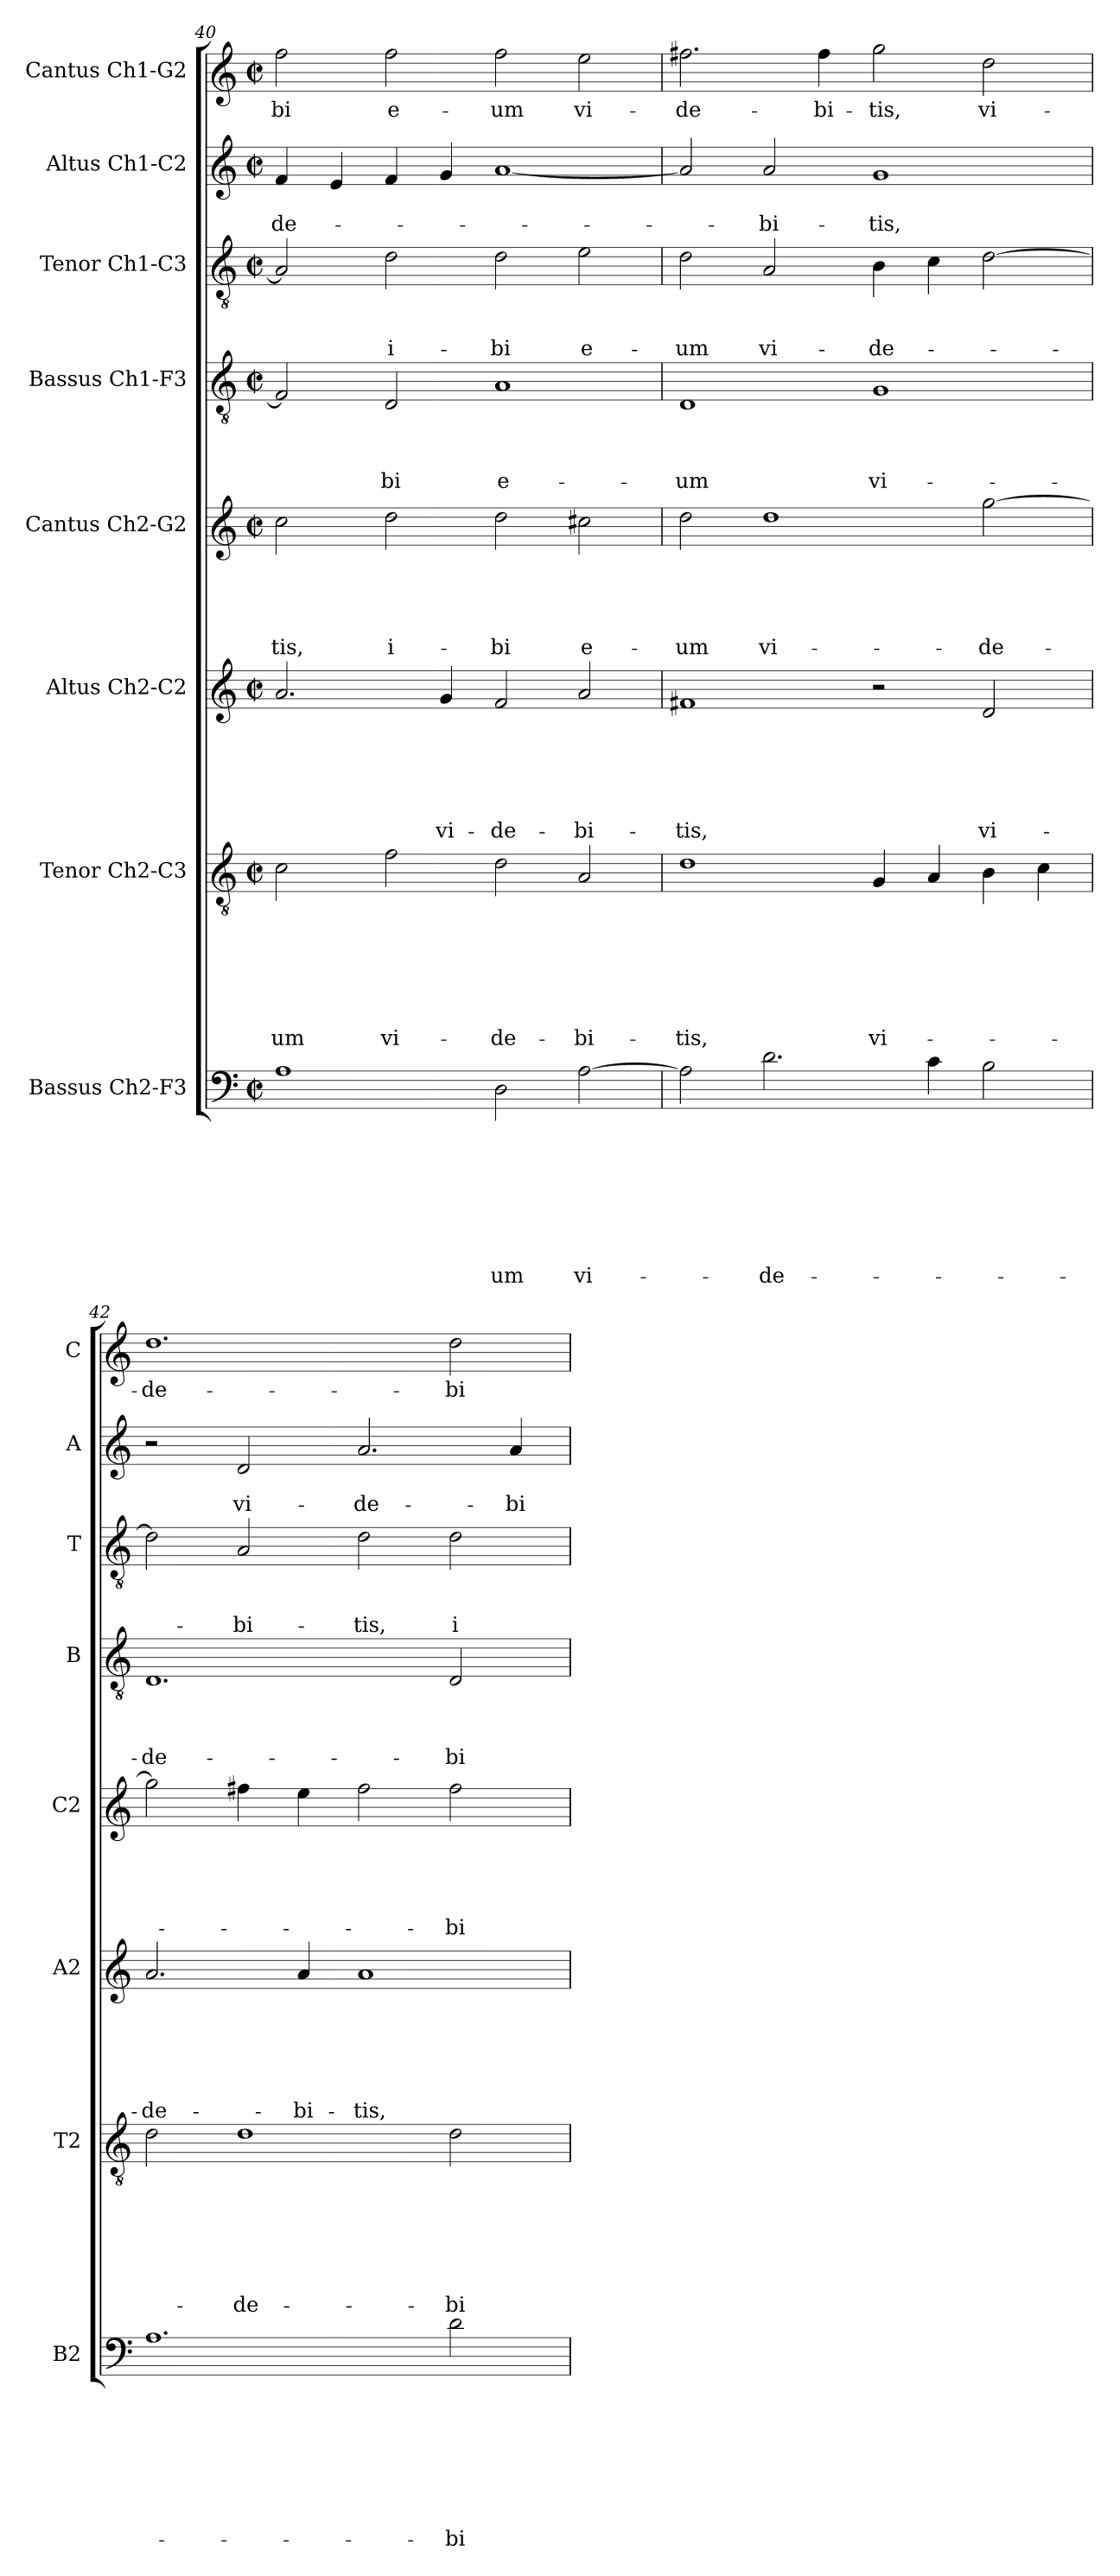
**kern	**text	**text	**text	**text	**text	**text	**text	**text	**kern	**text	**text	**text	**text	**text	**text	**text	**kern	**text	**text	**text	**text	**text	**text	**kern	**text	**text	**text	**text	**text	**kern	**text	**text	**text	**text	**kern	**text	**text	**text	**kern	**text	**text	**kern	**text
*part8	*part8	*part8	*part8	*part8	*part8	*part8	*part8	*part8	*part7	*part7	*part7	*part7	*part7	*part7	*part7	*part7	*part6	*part6	*part6	*part6	*part6	*part6	*part6	*part5	*part5	*part5	*part5	*part5	*part5	*part4	*part4	*part4	*part4	*part4	*part3	*part3	*part3	*part3	*part2	*part2	*part2	*part1	*part1
*staff8	*staff8	*staff8	*staff8	*staff8	*staff8	*staff8	*staff8	*staff8	*staff7	*staff7	*staff7	*staff7	*staff7	*staff7	*staff7	*staff7	*staff6	*staff6	*staff6	*staff6	*staff6	*staff6	*staff6	*staff5	*staff5	*staff5	*staff5	*staff5	*staff5	*staff4	*staff4	*staff4	*staff4	*staff4	*staff3	*staff3	*staff3	*staff3	*staff2	*staff2	*staff2	*staff1	*staff1
*I"Bassus Ch2-F3	*	*	*	*	*	*	*	*	*I"Tenor Ch2-C3	*	*	*	*	*	*	*	*I"Altus Ch2-C2	*	*	*	*	*	*	*I"Cantus Ch2-G2	*	*	*	*	*	*I"Bassus Ch1-F3	*	*	*	*	*I"Tenor Ch1-C3	*	*	*	*I"Altus Ch1-C2	*	*	*I"Cantus Ch1-G2	*
*I'B2	*	*	*	*	*	*	*	*	*I'T2	*	*	*	*	*	*	*	*I'A2	*	*	*	*	*	*	*I'C2	*	*	*	*	*	*I'B	*	*	*	*	*I'T	*	*	*	*I'A	*	*	*I'C	*
*clefF4	*	*	*	*	*	*	*	*	*clefGv2	*	*	*	*	*	*	*	*clefG2	*	*	*	*	*	*	*clefG2	*	*	*	*	*	*clefGv2	*	*	*	*	*clefGv2	*	*	*	*clefG2	*	*	*clefG2	*
*k[]	*	*	*	*	*	*	*	*	*k[]	*	*	*	*	*	*	*	*k[]	*	*	*	*	*	*	*k[]	*	*	*	*	*	*k[]	*	*	*	*	*k[]	*	*	*	*k[]	*	*	*k[]	*
*C:	*	*	*	*	*	*	*	*	*C:	*	*	*	*	*	*	*	*C:	*	*	*	*	*	*	*C:	*	*	*	*	*	*C:	*	*	*	*	*C:	*	*	*	*C:	*	*	*C:	*
*M2/2	*	*	*	*	*	*	*	*	*M2/2	*	*	*	*	*	*	*	*M2/2	*	*	*	*	*	*	*M2/2	*	*	*	*	*	*M2/2	*	*	*	*	*M2/2	*	*	*	*M2/2	*	*	*M2/2	*
*met(c|)	*	*	*	*	*	*	*	*	*met(c|)	*	*	*	*	*	*	*	*met(c|)	*	*	*	*	*	*	*met(c|)	*	*	*	*	*	*met(c|)	*	*	*	*	*met(c|)	*	*	*	*met(c|)	*	*	*met(c|)	*
=40	=40	=40	=40	=40	=40	=40	=40	=40	=40	=40	=40	=40	=40	=40	=40	=40	=40	=40	=40	=40	=40	=40	=40	=40	=40	=40	=40	=40	=40	=40	=40	=40	=40	=40	=40	=40	=40	=40	=40	=40	=40	=40	=40
!	!	!	!	!	!	!	!	!	!	!	!	!	!	!	!	!LO:LY:b	!	!	!	!	!	!	!	!	!	!	!	!	!LO:LY:b	!	!	!	!	!	!	!	!	!	!	!	!LO:LY:b	!	!LO:LY:b
1A	.	.	.	.	.	.	.	.	2c\	.	.	.	.	.	.	-um	2.a/	.	.	.	.	.	.	2cc\	.	.	.	.	-tis,	2F/]	.	.	.	.	2A/]	.	.	.	4f/	.	-de-	2ff\	-bi
.	.	.	.	.	.	.	.	.	.	.	.	.	.	.	.	.	.	.	.	.	.	.	.	.	.	.	.	.	.	.	.	.	.	.	.	.	.	.	4e/	.	.	.	.
!	!	!	!	!	!	!	!	!	!	!	!	!	!	!	!	!LO:LY:b	!	!	!	!	!	!	!	!	!	!	!	!	!LO:LY:b	!	!	!	!	!LO:LY:b	!	!	!	!LO:LY:b	!	!	!	!	!LO:LY:b
.	.	.	.	.	.	.	.	.	2f\	.	.	.	.	.	.	vi-	.	.	.	.	.	.	.	2dd\	.	.	.	.	i-	2D/	.	.	.	-bi	2d\	.	.	i-	4f/	.	.	2ff\	e-
!	!	!	!	!	!	!	!	!	!	!	!	!	!	!	!	!	!	!	!	!	!	!	!LO:LY:b	!	!	!	!	!	!	!	!	!	!	!	!	!	!	!	!	!	!	!	!
.	.	.	.	.	.	.	.	.	.	.	.	.	.	.	.	.	4g/	.	.	.	.	.	vi-	.	.	.	.	.	.	.	.	.	.	.	.	.	.	.	4g/	.	.	.	.
!	!	!	!	!	!	!	!	!LO:LY:b	!	!	!	!	!	!	!	!LO:LY:b	!	!	!	!	!	!	!LO:LY:b	!	!	!	!	!	!LO:LY:b	!	!	!	!	!LO:LY:b	!	!	!	!LO:LY:b	!	!	!	!	!LO:LY:b
2D\	.	.	.	.	.	.	.	-um	2d\	.	.	.	.	.	.	-de-	2f/	.	.	.	.	.	-de-	2dd\	.	.	.	.	-bi	1A	.	.	.	e-	2d\	.	.	-bi	[1a	.	.	2ff\	-um
!	!	!	!	!	!	!	!	!LO:LY:b	!	!	!	!	!	!	!	!LO:LY:b	!	!	!	!	!	!	!LO:LY:b	!	!	!	!	!	!LO:LY:b	!	!	!	!	!	!	!	!	!LO:LY:b	!	!	!	!	!LO:LY:b
[2A\	.	.	.	.	.	.	.	vi-	2A/	.	.	.	.	.	.	-bi-	2a/	.	.	.	.	.	-bi-	2cc#X\	.	.	.	.	e-	.	.	.	.	.	2e\	.	.	e-	.	.	.	2ee\	vi-
=41	=41	=41	=41	=41	=41	=41	=41	=41	=41	=41	=41	=41	=41	=41	=41	=41	=41	=41	=41	=41	=41	=41	=41	=41	=41	=41	=41	=41	=41	=41	=41	=41	=41	=41	=41	=41	=41	=41	=41	=41	=41	=41	=41
!	!	!	!	!	!	!	!	!	!	!	!	!	!	!	!	!LO:LY:b	!	!	!	!	!	!	!LO:LY:b	!	!	!	!	!	!LO:LY:b	!	!	!	!	!LO:LY:b	!	!	!	!LO:LY:b	!	!	!	!	!LO:LY:b
2A\]	.	.	.	.	.	.	.	.	1d	.	.	.	.	.	.	-tis,	1f#X	.	.	.	.	.	-tis,	2dd\	.	.	.	.	-um	1D	.	.	.	-um	2d\	.	.	-um	2a/]	.	.	2.ff#X\	-de-
!	!	!	!	!	!	!	!	!LO:LY:b	!	!	!	!	!	!	!	!	!	!	!	!	!	!	!	!	!	!	!	!	!LO:LY:b	!	!	!	!	!	!	!	!	!LO:LY:b	!	!	!LO:LY:b	!	!
2.d\	.	.	.	.	.	.	.	-de-	.	.	.	.	.	.	.	.	.	.	.	.	.	.	.	1dd	.	.	.	.	vi-	.	.	.	.	.	2A/	.	.	vi-	2a/	.	-bi-	.	.
!	!	!	!	!	!	!	!	!	!	!	!	!	!	!	!	!	!	!	!	!	!	!	!	!	!	!	!	!	!	!	!	!	!	!	!	!	!	!	!	!	!	!	!LO:LY:b
.	.	.	.	.	.	.	.	.	.	.	.	.	.	.	.	.	.	.	.	.	.	.	.	.	.	.	.	.	.	.	.	.	.	.	.	.	.	.	.	.	.	4ff#\	-bi-
!	!	!	!	!	!	!	!	!	!	!	!	!	!	!	!	!LO:LY:b	!	!	!	!	!	!	!	!	!	!	!	!	!	!	!	!	!	!LO:LY:b	!	!	!	!LO:LY:b	!	!	!LO:LY:b	!	!LO:LY:b
.	.	.	.	.	.	.	.	.	4G/	.	.	.	.	.	.	vi-	2r	.	.	.	.	.	.	.	.	.	.	.	.	1G	.	.	.	vi-	4B\	.	.	-de-	1g	.	-tis,	2gg\	-tis,
4c\	.	.	.	.	.	.	.	.	4A/	.	.	.	.	.	.	.	.	.	.	.	.	.	.	.	.	.	.	.	.	.	.	.	.	.	4c\	.	.	.	.	.	.	.	.
!	!	!	!	!	!	!	!	!	!	!	!	!	!	!	!	!	!	!	!	!	!	!	!LO:LY:b	!	!	!	!	!	!LO:LY:b	!	!	!	!	!	!	!	!	!	!	!	!	!	!LO:LY:b
2B\	.	.	.	.	.	.	.	.	4B\	.	.	.	.	.	.	.	2d/	.	.	.	.	.	vi-	[2gg\	.	.	.	.	-de-	.	.	.	.	.	[2d\	.	.	.	.	.	.	2dd\	vi-
.	.	.	.	.	.	.	.	.	4c\	.	.	.	.	.	.	.	.	.	.	.	.	.	.	.	.	.	.	.	.	.	.	.	.	.	.	.	.	.	.	.	.	.	.
=42	=42	=42	=42	=42	=42	=42	=42	=42	=42	=42	=42	=42	=42	=42	=42	=42	=42	=42	=42	=42	=42	=42	=42	=42	=42	=42	=42	=42	=42	=42	=42	=42	=42	=42	=42	=42	=42	=42	=42	=42	=42	=42	=42
!	!	!	!	!	!	!	!	!	!	!	!	!	!	!	!	!	!	!	!	!	!	!	!LO:LY:b	!	!	!	!	!	!	!	!	!	!	!LO:LY:b	!	!	!	!	!	!	!	!	!LO:LY:b
1.A	.	.	.	.	.	.	.	.	2d\	.	.	.	.	.	.	.	2.a/	.	.	.	.	.	-de-	2gg\]	.	.	.	.	.	1.D	.	.	.	-de-	2d\]	.	.	.	2r	.	.	1.dd	-de-
!	!	!	!	!	!	!	!	!	!	!	!	!	!	!	!	!LO:LY:b	!	!	!	!	!	!	!	!	!	!	!	!	!	!	!	!	!	!	!	!	!	!LO:LY:b	!	!	!LO:LY:b	!	!
.	.	.	.	.	.	.	.	.	1d	.	.	.	.	.	.	-de-	.	.	.	.	.	.	.	4ff#X\	.	.	.	.	.	.	.	.	.	.	2A/	.	.	-bi-	2d/	.	vi-	.	.
!	!	!	!	!	!	!	!	!	!	!	!	!	!	!	!	!	!	!	!	!	!	!	!LO:LY:b	!	!	!	!	!	!	!	!	!	!	!	!	!	!	!	!	!	!	!	!
.	.	.	.	.	.	.	.	.	.	.	.	.	.	.	.	.	4a/	.	.	.	.	.	-bi-	4ee\	.	.	.	.	.	.	.	.	.	.	.	.	.	.	.	.	.	.	.
!	!	!	!	!	!	!	!	!	!	!	!	!	!	!	!	!	!	!	!	!	!	!	!LO:LY:b	!	!	!	!	!	!	!	!	!	!	!	!	!	!	!LO:LY:b	!	!	!LO:LY:b	!	!
.	.	.	.	.	.	.	.	.	.	.	.	.	.	.	.	.	1a	.	.	.	.	.	-tis,	2ff#\	.	.	.	.	.	.	.	.	.	.	2d\	.	.	-tis,	2.a/	.	-de-	.	.
!	!	!	!	!	!	!	!	!LO:LY:b	!	!	!	!	!	!	!	!LO:LY:b	!	!	!	!	!	!	!	!	!	!	!	!	!LO:LY:b	!	!	!	!	!LO:LY:b	!	!	!	!LO:LY:b	!	!	!	!	!LO:LY:b
2d\	.	.	.	.	.	.	.	-bi-	2d\	.	.	.	.	.	.	-bi-	.	.	.	.	.	.	.	2ff#\	.	.	.	.	-bi-	2D/	.	.	.	-bi-	2d\	.	.	i-	.	.	.	2dd\	-bi-
!	!	!	!	!	!	!	!	!	!	!	!	!	!	!	!	!	!	!	!	!	!	!	!	!	!	!	!	!	!	!	!	!	!	!	!	!	!	!	!	!	!LO:LY:b	!	!
.	.	.	.	.	.	.	.	.	.	.	.	.	.	.	.	.	.	.	.	.	.	.	.	.	.	.	.	.	.	.	.	.	.	.	.	.	.	.	4a/	.	-bi-	.	.
=	=	=	=	=	=	=	=	=	=	=	=	=	=	=	=	=	=	=	=	=	=	=	=	=	=	=	=	=	=	=	=	=	=	=	=	=	=	=	=	=	=	=	=
*-	*-	*-	*-	*-	*-	*-	*-	*-	*-	*-	*-	*-	*-	*-	*-	*-	*-	*-	*-	*-	*-	*-	*-	*-	*-	*-	*-	*-	*-	*-	*-	*-	*-	*-	*-	*-	*-	*-	*-	*-	*-	*-	*-
